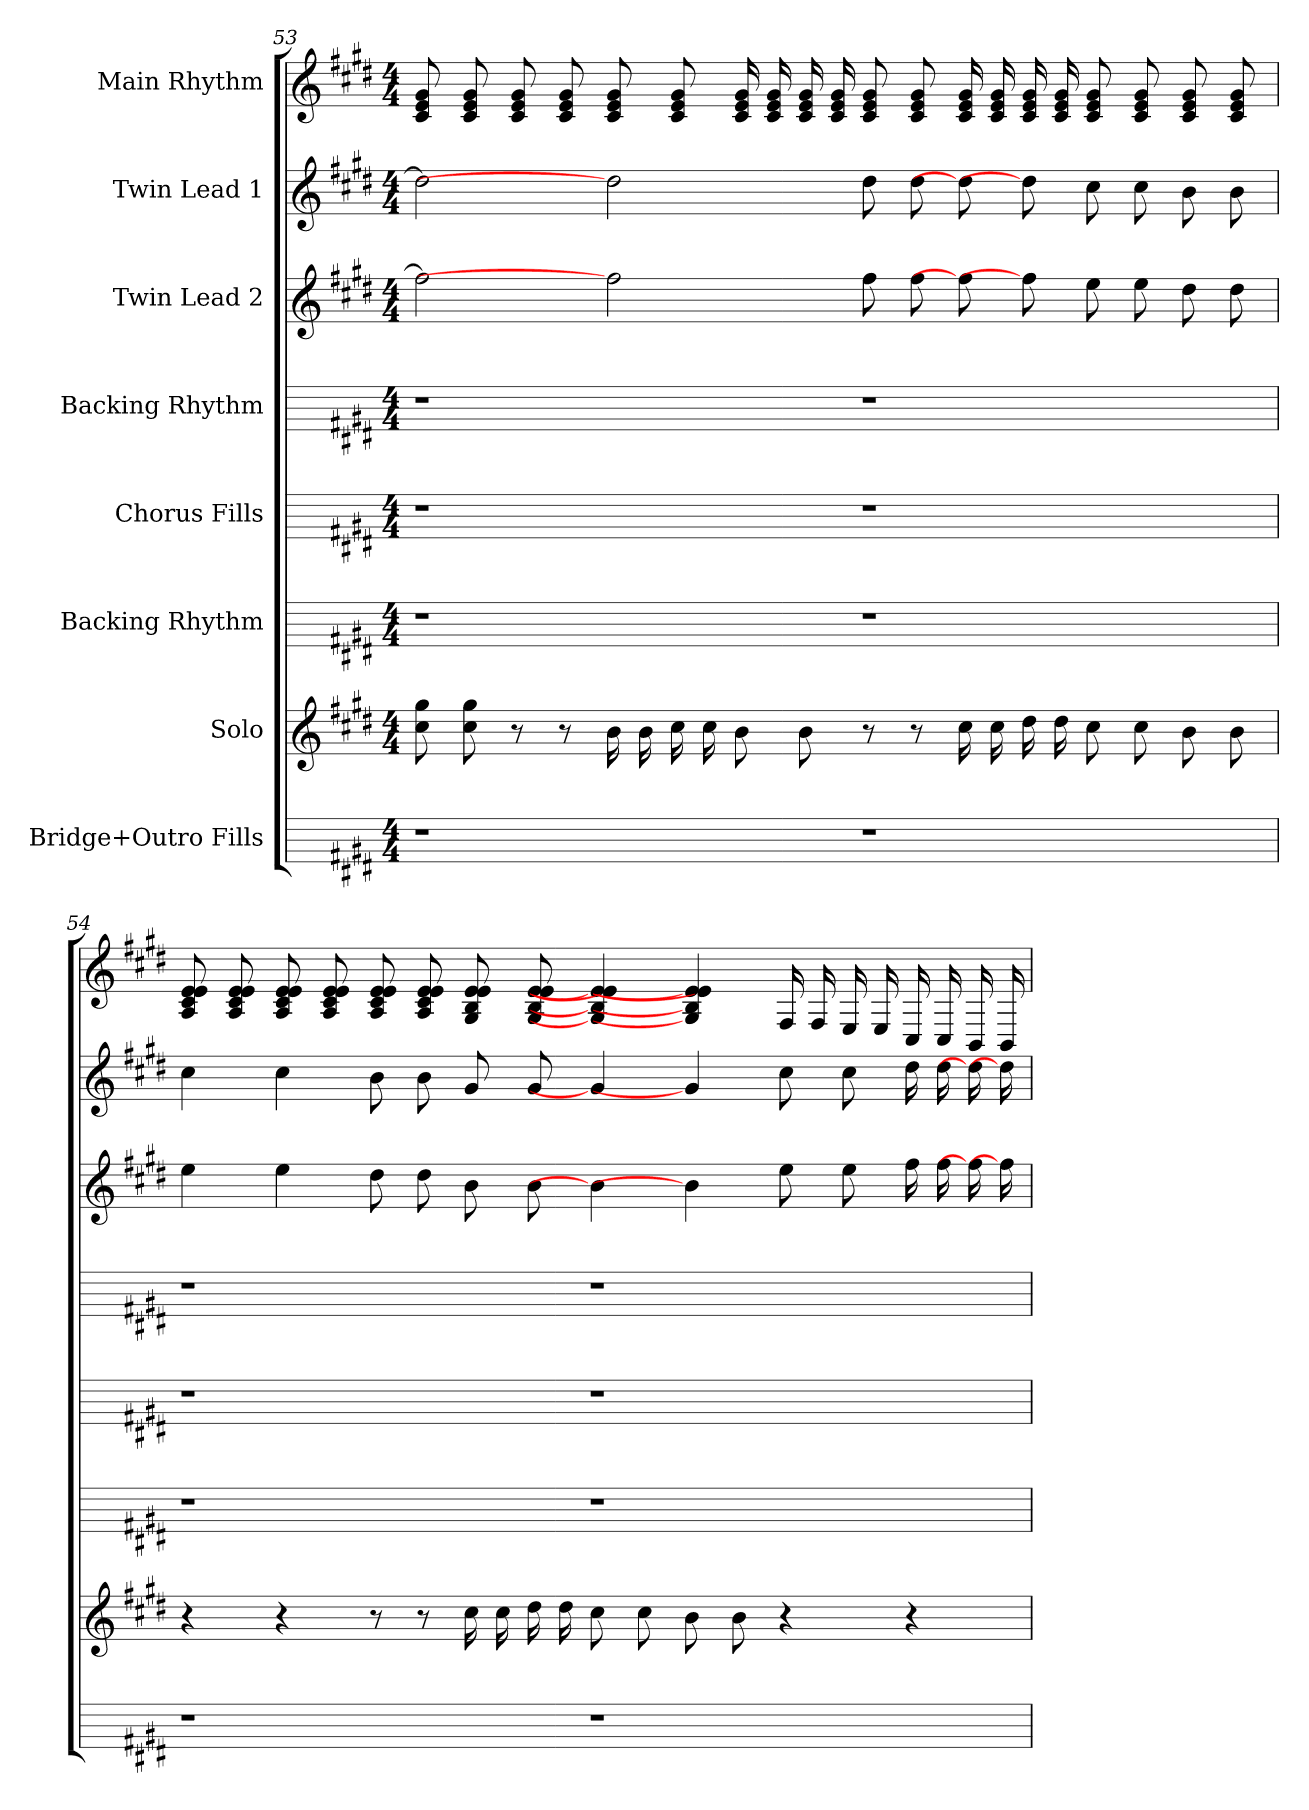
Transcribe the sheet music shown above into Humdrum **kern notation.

**kern	**kern	**kern	**kern	**kern	**kern	**kern	**kern
*part8	*part7	*part6	*part5	*part4	*part3	*part2	*part1
*staff8	*staff7	*staff6	*staff5	*staff4	*staff3	*staff2	*staff1
*I"Bridge+Outro Fills	*I"Solo	*I"Backing Rhythm	*I"Chorus Fills	*I"Backing Rhythm	*I"Twin Lead 2	*I"Twin Lead 1	*I"Main Rhythm
*	*	*	*	*	*	*	*
*k[f#c#g#d#]	*k[f#c#g#d#]	*k[f#c#g#d#]	*k[f#c#g#d#]	*k[f#c#g#d#]	*k[f#c#g#d#]	*k[f#c#g#d#]	*k[f#c#g#d#]
*M4/4	*M4/4	*M4/4	*M4/4	*M4/4	*M4/4	*M4/4	*M4/4
=53	=53	=53	=53	=53	=53	=53	=53
1r	8gg# 8cc#	1r	1r	1r	2ff#]	2dd#]	8g# 8e 8c#
.	8gg# 8cc#	.	.	.	.	.	8g# 8e 8c#
.	8r	.	.	.	.	.	8g# 8e 8c#
.	8r	.	.	.	.	.	8g# 8e 8c#
.	16b	.	.	.	2ff#]	2dd#]	8g# 8e 8c#
.	16b	.	.	.	.	.	.
.	16cc#	.	.	.	.	.	8g# 8e 8c#
.	16cc#	.	.	.	.	.	.
.	8b	.	.	.	.	.	16g# 16e 16c#
.	.	.	.	.	.	.	16g# 16e 16c#
.	8b	.	.	.	.	.	16g# 16e 16c#
.	.	.	.	.	.	.	16g# 16e 16c#
1r	8r	1r	1r	1r	8ff#	8dd#	8g# 8e 8c#
.	8r	.	.	.	8ff#	8dd#	8g# 8e 8c#
.	16cc#	.	.	.	8ff#]	8dd#]	16g# 16e 16c#
.	16cc#	.	.	.	.	.	16g# 16e 16c#
.	16dd#	.	.	.	8ff#]	8dd#]	16g# 16e 16c#
.	16dd#	.	.	.	.	.	16g# 16e 16c#
.	8cc#	.	.	.	8ee	8cc#	8g# 8e 8c#
.	8cc#	.	.	.	8ee	8cc#	8g# 8e 8c#
.	8b	.	.	.	8dd#	8b	8g# 8e 8c#
.	8b	.	.	.	8dd#	8b	8g# 8e 8c#
=54	=54	=54	=54	=54	=54	=54	=54
1r	4r	1r	1r	1r	4ee	4cc#	8e 8e 8c# 8A
.	.	.	.	.	.	.	8e 8e 8c# 8A
.	4r	.	.	.	4ee	4cc#	8e 8e 8c# 8A
.	.	.	.	.	.	.	8e 8e 8c# 8A
.	8r	.	.	.	8dd#	8b	8e 8e 8c# 8A
.	8r	.	.	.	8dd#	8b	8e 8e 8c# 8A
.	16cc#	.	.	.	8b	8g#	8e 8e 8B 8G#
.	16cc#	.	.	.	.	.	.
.	16dd#	.	.	.	8b	8g#	8e 8e 8B 8G#
.	16dd#	.	.	.	.	.	.
1r	8cc#	1r	1r	1r	4b]	4g#]	4e] 4e] 4B] 4G#]
.	8cc#	.	.	.	.	.	.
.	8b	.	.	.	4b]	4g#]	4e] 4e] 4B] 4G#]
.	8b	.	.	.	.	.	.
.	4r	.	.	.	8ee	8cc#	16F#
.	.	.	.	.	.	.	16F#
.	.	.	.	.	8ee	8cc#	16E
.	.	.	.	.	.	.	16E
.	4r	.	.	.	16ff#	16dd#	16C#
.	.	.	.	.	16ff#	16dd#	16C#
.	.	.	.	.	16ff#]	16dd#]	16BB
.	.	.	.	.	16ff#]	16dd#]	16BB
=	=	=	=	=	=	=	=
*-	*-	*-	*-	*-	*-	*-	*-
